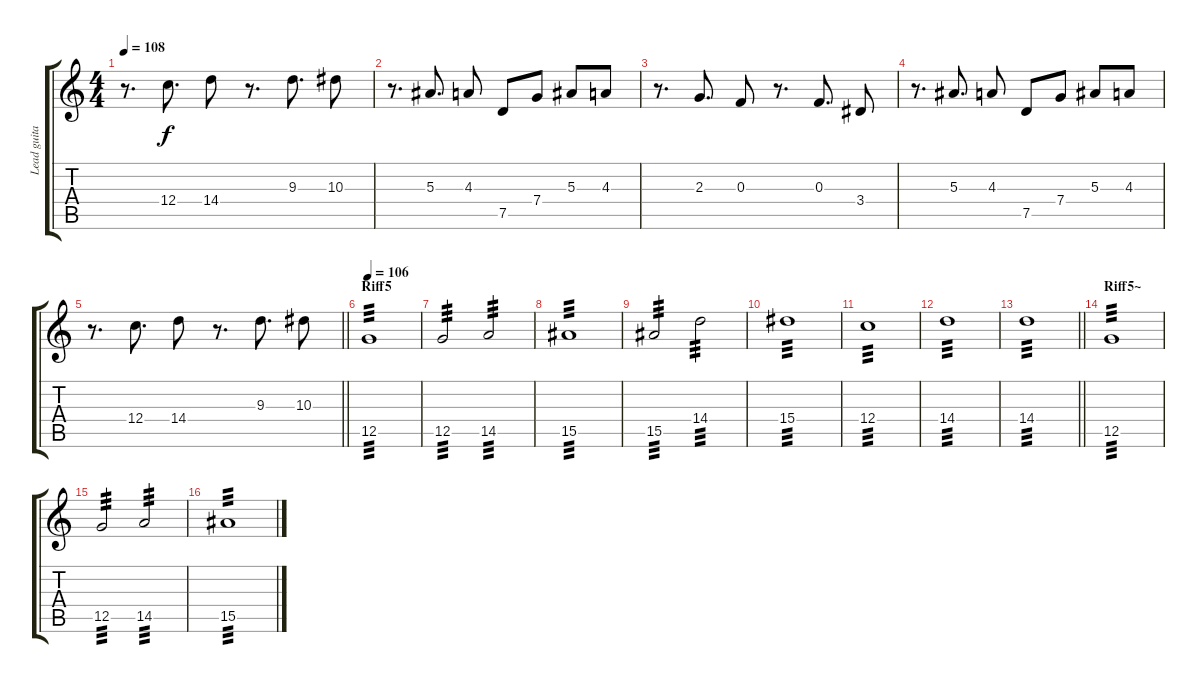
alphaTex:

\track ("Lead guitar 2" "Lead guita") {instrument overdrivenguitar}
\staff {score tabs}
\tuning (D4 A3 F3 C3 G2 D2) {hide}
\ts (4 4)
\tempo 108
\clef g2
\ks c
r.8{d dy f} 12.4.8{d} 14.4.8 r.8{d} 9.3.8{d} 10.3.8 |
r.8{d} 5.3.8{d} 4.3.8 7.5.8 7.4.8 5.3.8 4.3.8 |
r.8{d} 2.3.8{d} 0.3.8 r.8{d} 0.3.8{d} 3.4.8 |
r.8{d} 5.3.8{d} 4.3.8 7.5.8 7.4.8 5.3.8 4.3.8 |
\barLineRight lightlight
r.8{d} 12.4.8{d} 14.4.8 r.8{d} 9.3.8{d} 10.3.8 |
\section ("" "Riff5")
\tempo 106
12.5.1{tp 3 volume 9} |
12.5.2{tp 3} 14.5.2{tp 3} |
15.5.1{tp 3} |
15.5.2{tp 3} 14.4.2{tp 3} |
15.4.1{tp 3} |
12.4.1{tp 3} |
14.4.1{tp 3} |
\barLineRight lightlight
14.4.1{tp 3} |
\section ("" "Riff5~")
12.5.1{tp 3} |
12.5.2{tp 3} 14.5.2{tp 3} |
15.5.1{tp 3}
